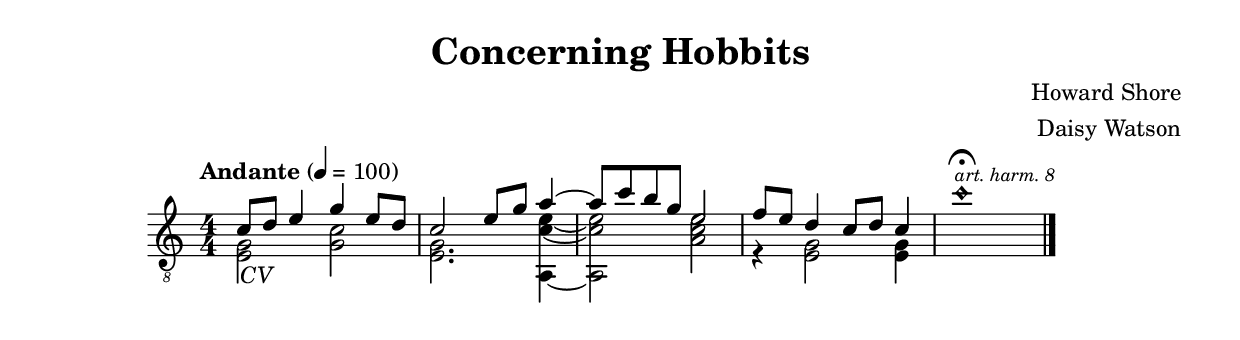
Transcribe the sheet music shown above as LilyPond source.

\version "2.24.4"

\header {
  title = "Concerning Hobbits"
  composer = "Howard Shore"
  arranger = "Daisy Watson"
}

\score{
  \relative{
    \clef "treble_8"
    \numericTimeSignature
    \time 4/4
    \tempo "Andante" 4 = 100
    << {
      \textSpannerDown
      \override TextSpanner.bound-details.left.text = "CV "
      c'8\startTextSpan d\stopTextSpan e4 g e8 d | c2
      e8 g a4~| a8
      c8 b g e2 |
      f8 e d4
      c8 d c4 } \\
    {
      <e, g>2 <g c> <e g>2. <a, c' e>4~ <a c' e>2 <a' c e> r4 <g e>2 <g e>4
    } >>
    \override NoteHead.style = #'harmonic-mixed
    c'1\fermata^\markup { \italic \fontsize #-2 "art. harm. 8" }
    \bar "|." 
  }
  \midi{}
  \layout{}
}
